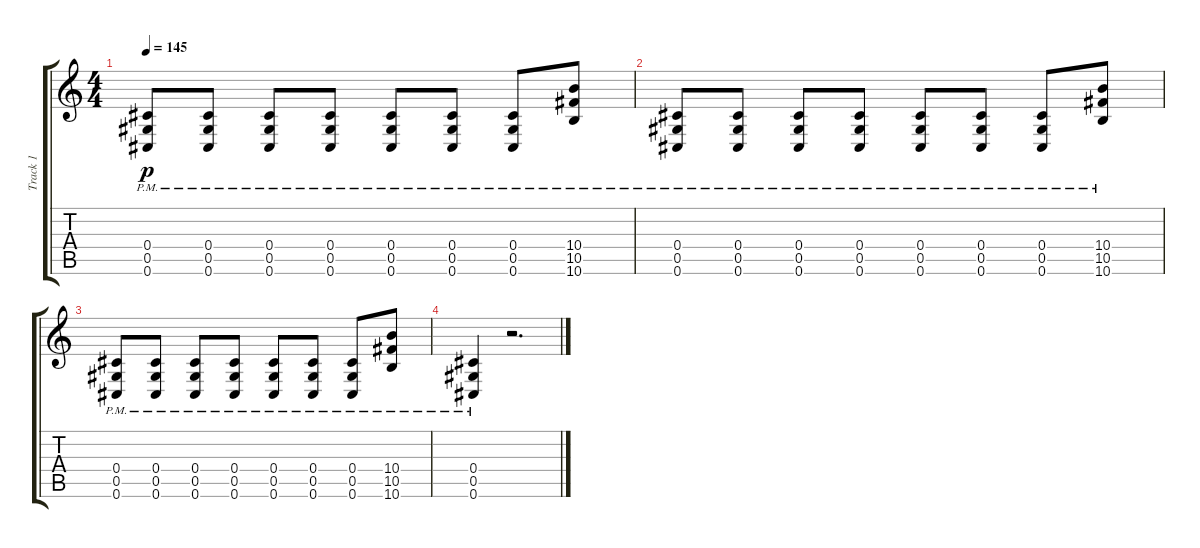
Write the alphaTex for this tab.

\track ("Track 1" "Track 1") {instrument distortionguitar}
\staff {score tabs}
\tuning (Eb4 Bb3 Gb3 Db3 Ab2 Db2) {hide}
\ts (4 4)
\tempo 145
\clef g2
\ks c
(0.4{pm} 0.5{pm} 0.6{pm}).8{dy p} (0.4{pm} 0.5{pm} 0.6{pm}).8 (0.4{pm} 0.5{pm} 0.6{pm}).8 (0.4{pm} 0.5{pm} 0.6{pm}).8 (0.4{pm} 0.5{pm} 0.6{pm}).8 (0.4{pm} 0.5{pm} 0.6{pm}).8 (0.4{pm} 0.5{pm} 0.6{pm}).8 (10.4{pm} 10.5{pm} 10.6{pm}).8 |
(0.4{pm} 0.5{pm} 0.6{pm}).8 (0.4{pm} 0.5{pm} 0.6{pm}).8 (0.4{pm} 0.5{pm} 0.6{pm}).8 (0.4{pm} 0.5{pm} 0.6{pm}).8 (0.4{pm} 0.5{pm} 0.6{pm}).8 (0.4{pm} 0.5{pm} 0.6{pm}).8 (0.4{pm} 0.5{pm} 0.6{pm}).8 (10.4{pm} 10.5{pm} 10.6{pm}).8 |
(0.4{pm} 0.5{pm} 0.6{pm}).8 (0.4{pm} 0.5{pm} 0.6{pm}).8 (0.4{pm} 0.5{pm} 0.6{pm}).8 (0.4{pm} 0.5{pm} 0.6{pm}).8 (0.4{pm} 0.5{pm} 0.6{pm}).8 (0.4{pm} 0.5{pm} 0.6{pm}).8 (0.4{pm} 0.5{pm} 0.6{pm}).8 (10.4{pm} 10.5{pm} 10.6{pm}).8 |
(0.4{pm} 0.5{pm} 0.6{pm}).4 r.2{d}
